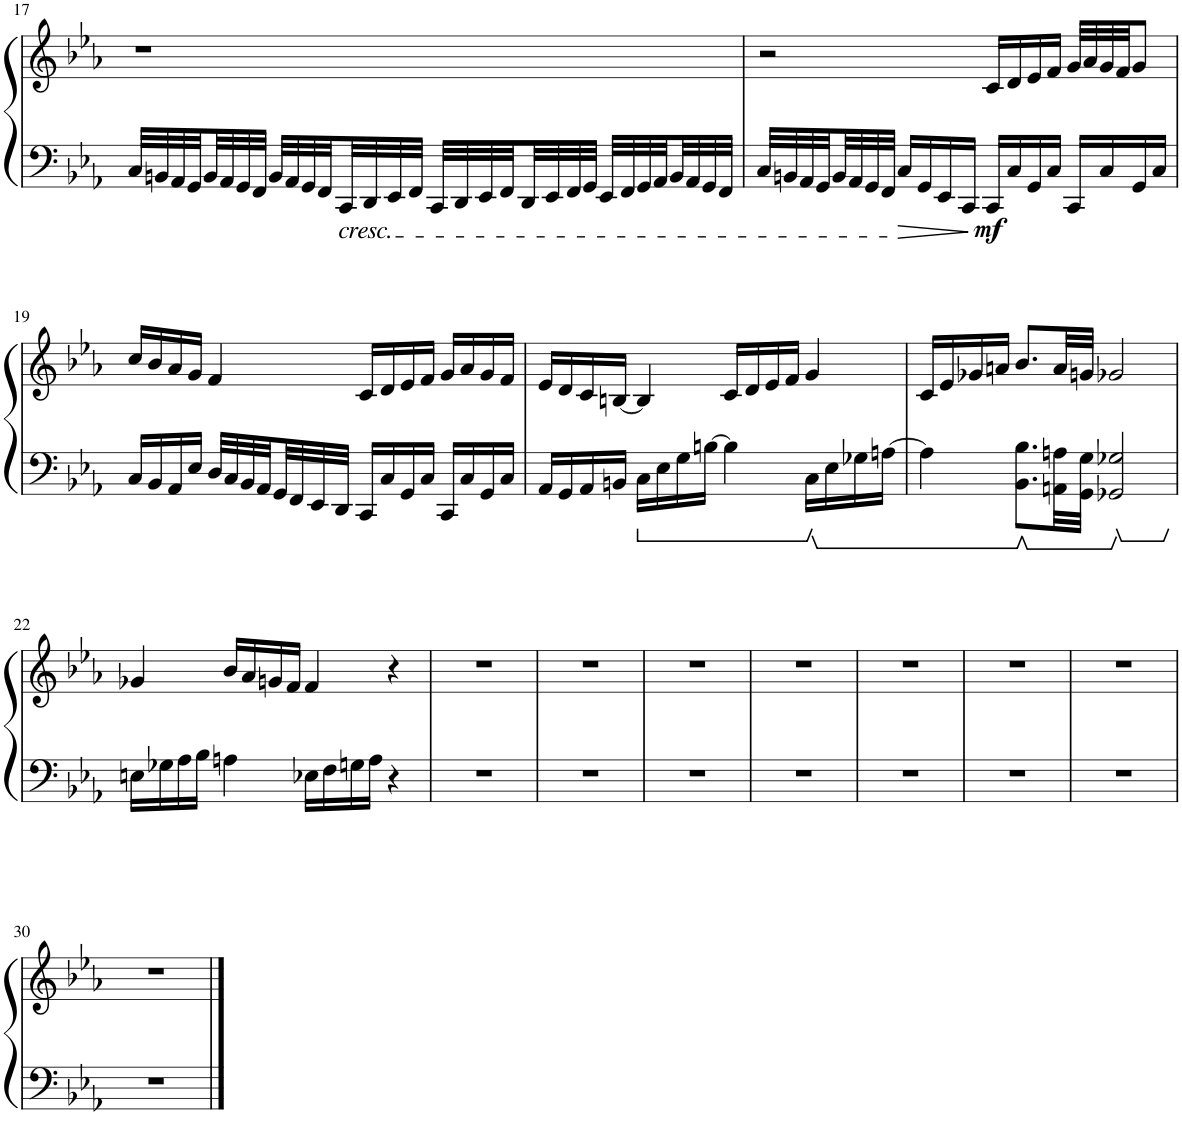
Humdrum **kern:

**kern	**kern	**dynam
*part1	*part1	*part1
*staff2	*staff1	*staff1/2
*I"Piano	*	*
*I'Pno.	*	*
!!LO:PB:g=z
*clefF4	*clefG2	*
*k[b-e-a-]	*k[b-e-a-]	*
*M4/4	*M4/4	*
=17	=17	=17
32C/LLL	1r	.
32BBn/	.	.
32AA-/	.	.
32GG/	.	.
32BB/	.	.
32AA-/	.	.
32GG/	.	.
32FF/JJJ	.	.
32BB/LLL	.	.
32AA-/	.	.
32GG/	.	.
32FF/	.	.
!LO:TX:b:i:t=cresc.	!	!
32CC/	.	.
32DD/	.	.
32EE-/	.	.
32FF/JJJ	.	.
32CC/LLL	.	.
32DD/	.	.
32EE-/	.	.
32FF/	.	.
32DD/	.	.
32EE-/	.	.
32FF/	.	.
32GG/JJJ	.	.
32EE-/LLL	.	.
32FF/	.	.
32GG/	.	.
32AA-/	.	.
32BB/	.	.
32AA-/	.	.
32GG/	.	.
32FF/JJJ	.	.
=18	=18	=18
32C/LLL	2r	.
32BBn/	.	.
32AA-/	.	.
32GG/	.	.
32BB/	.	.
32AA-/	.	.
32GG/	.	.
32FF/JJJ	.	.
16C/LL	.	.
16GG/	.	.
16EE-/	.	.
16CC/JJ	.	.
!	!	!LO:DY:b=2
16CC/LL	16c/LL	mf
16C/	16d/	.
16GG/	16e-/	.
16C/JJ	16f/JJ	.
16CC/LL	32g/LLL	.
.	32a-/	.
16C/	32g/	.
.	32f/JJ	.
16GG/	8g/J	.
16C/JJ	.	.
!!LO:LB:g=z
=19	=19	=19
16C/LL	16cc/LL	.
16BB-/	16b-/	.
16AA-/	16a-/	.
16E-/JJ	16g/JJ	.
32D/LLL	4f/	.
32C/	.	.
32BB-/	.	.
32AA-/	.	.
32GG/	.	.
32FF/	.	.
32EE-/	.	.
32DD/JJJ	.	.
16CC/LL	16c/LL	.
16C/	16d/	.
16GG/	16e-/	.
16C/JJ	16f/JJ	.
16CC/LL	16g/LL	.
16C/	16a-/	.
16GG/	16g/	.
16C/JJ	16f/JJ	.
=20	=20	=20
16AA-/LL	16e-/LL	.
16GG/	16d/	.
16AA-/	16c/	.
16BBn/JJ	[16Bn/JJ	.
16C\LL	4B/]	.
16E-\	.	.
16G\	.	.
[16Bn\JJ	.	.
4B\]	16c/LL	.
.	16d/	.
.	16e-/	.
.	16f/JJ	.
16C\LL	4g/	.
16E-\	.	.
16G-X\	.	.
[16An\JJ	.	.
=21	=21	=21
4A\]	16c/LL	.
.	16e-/	.
.	16g-X/	.
.	16an/JJ	.
8.BB-\ 8.B-\L	8.b-/L	.
32AAn\ 32An\LL	32a/LL	.
32GG\ 32G\JJJ	32gn/JJJ	.
2GG-X/ 2G-X/	2g-X/	.
!!LO:LB:g=z
=22	=22	=22
16En\LL	4g-X/	.
16G-X\	.	.
16A-\	.	.
16B-\JJ	.	.
4An\	16b-/LL	.
.	16a-/	.
.	16gn/	.
.	16f/JJ	.
16E-X\LL	4f/	.
16F\	.	.
16Gn\	.	.
16A\JJ	.	.
4r	4r	.
=23	=23	=23
1r	1r	.
=24	=24	=24
1r	1r	.
=25	=25	=25
1r	1r	.
=26	=26	=26
1r	1r	.
=27	=27	=27
1r	1r	.
=28	=28	=28
1r	1r	.
=29	=29	=29
1r	1r	.
!!LO:LB:g=z
=30	=30	=30
1r	1r	.
==	==	==
*-	*-	*-
